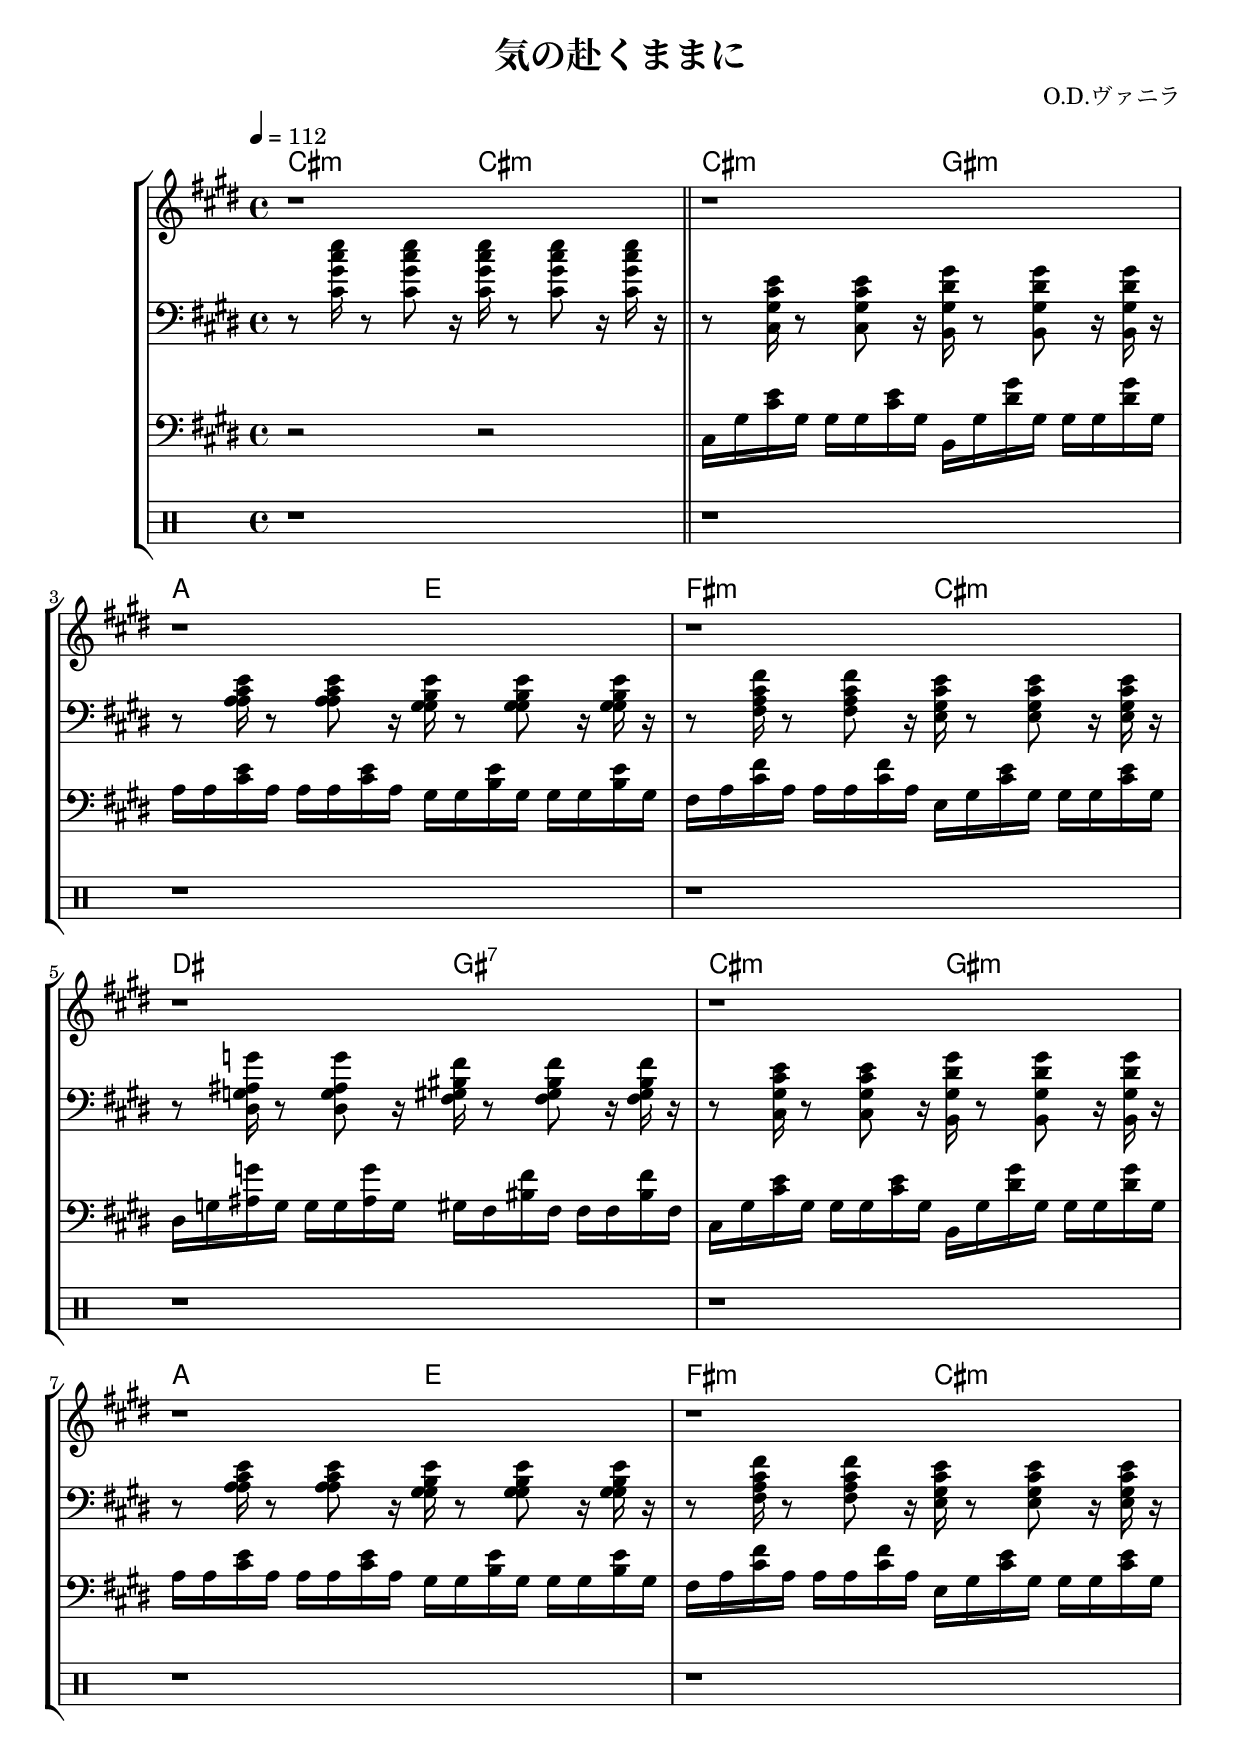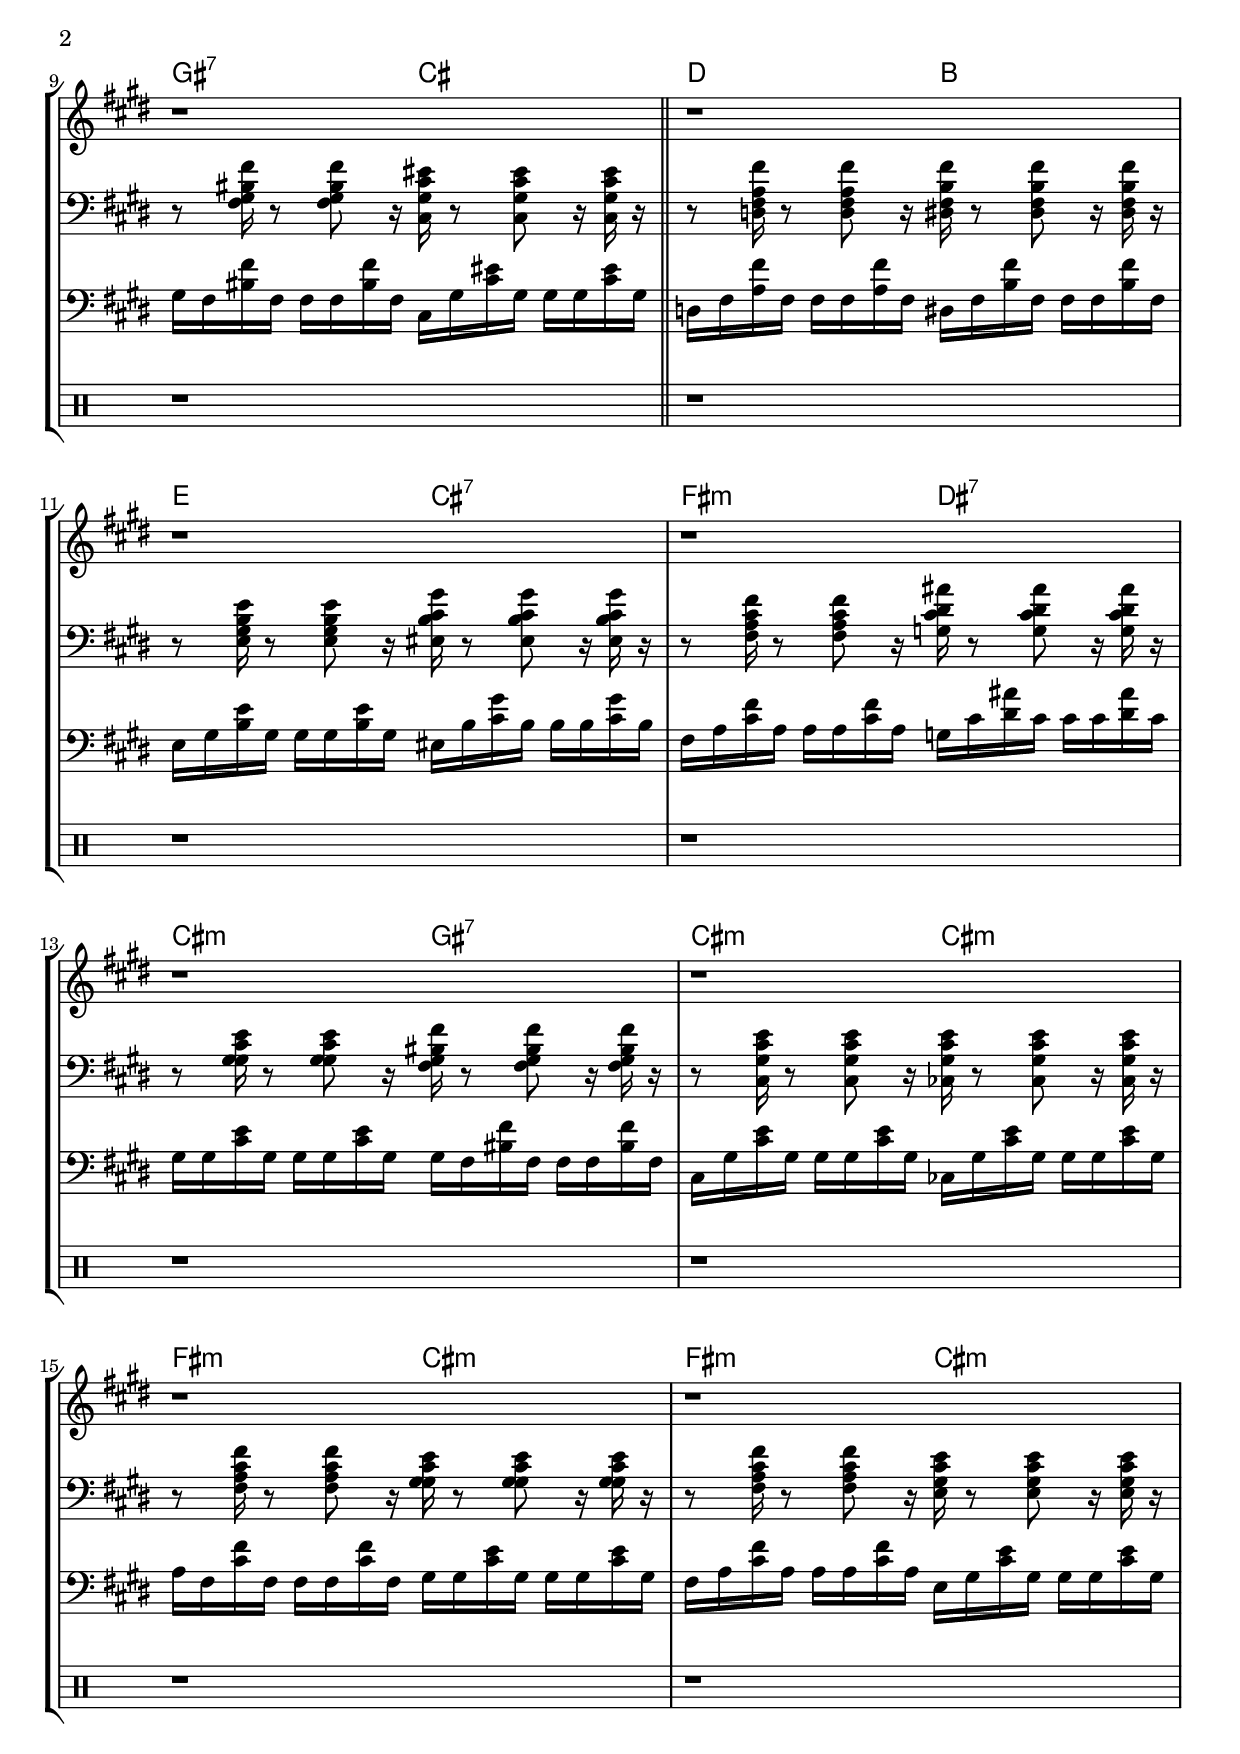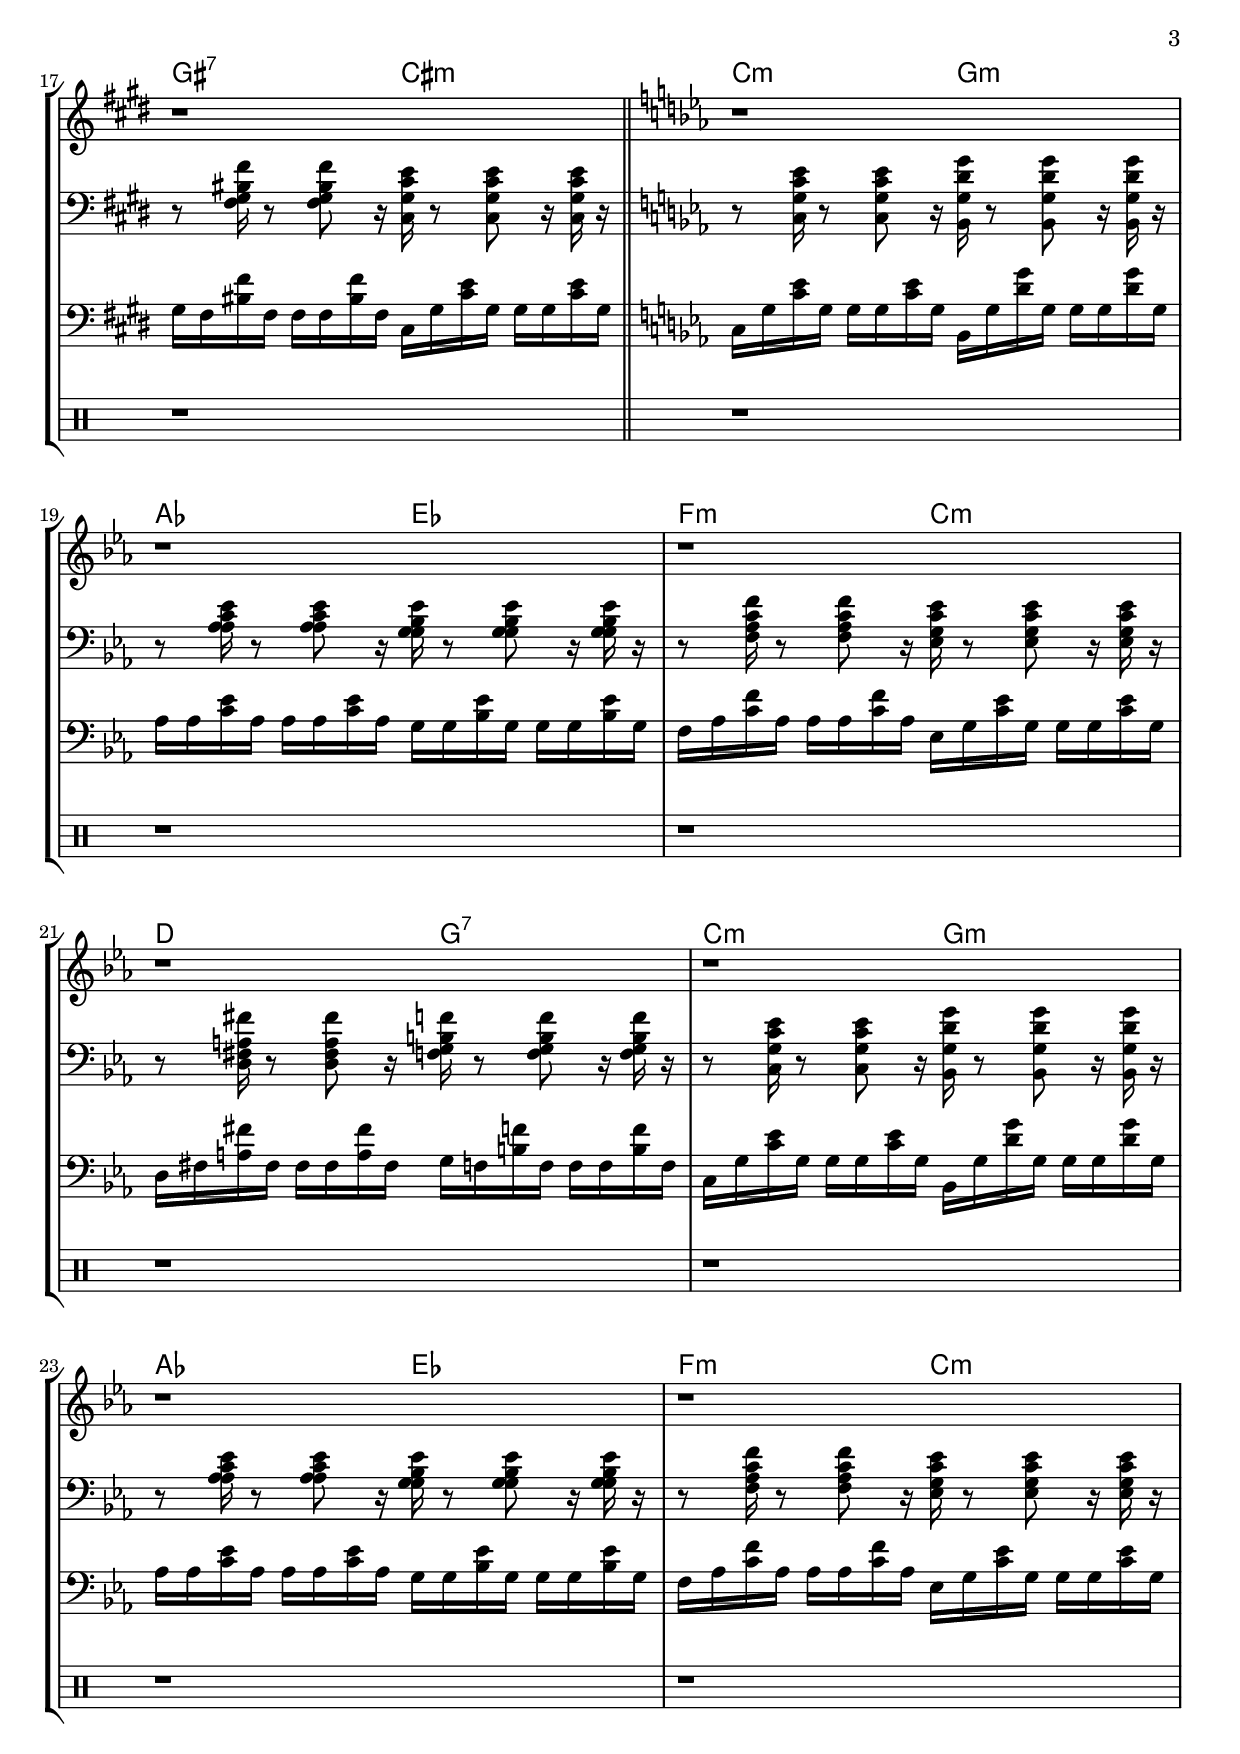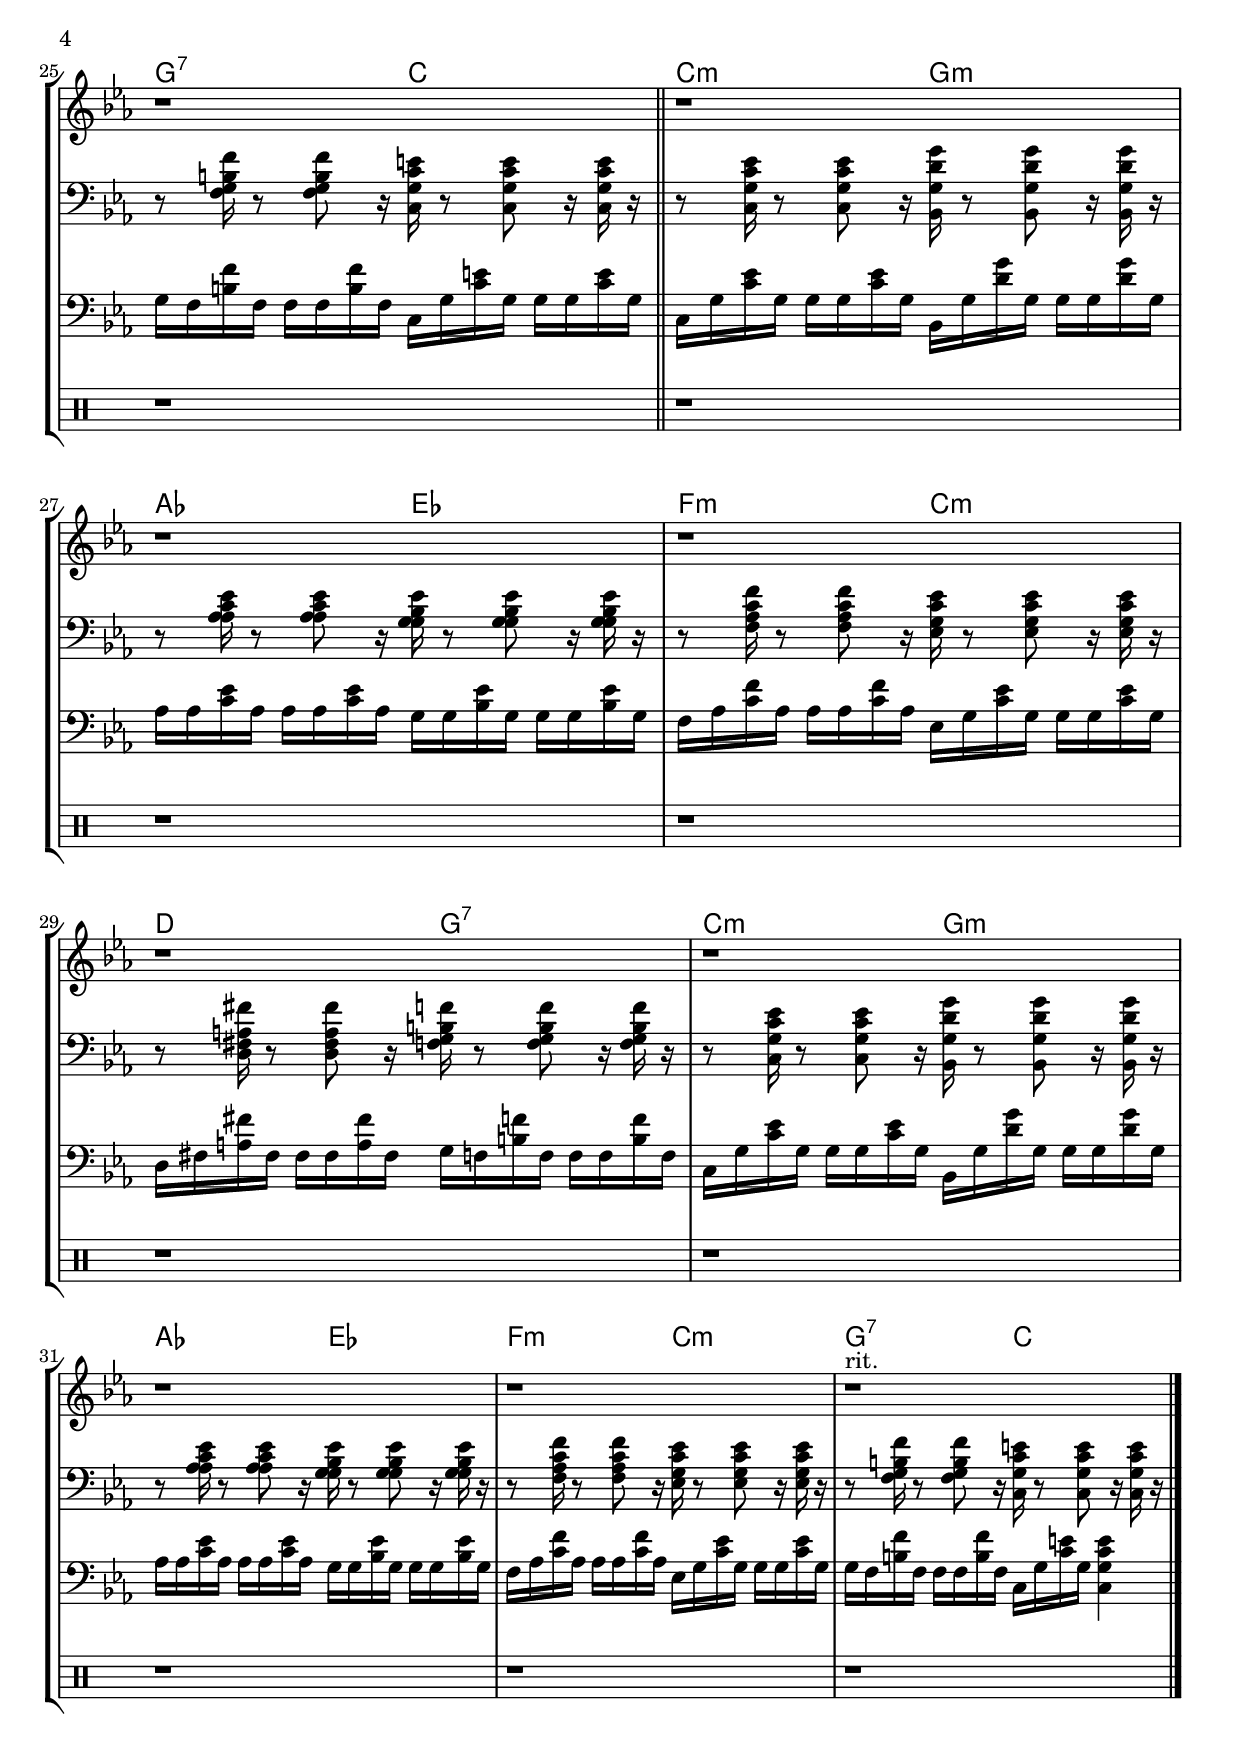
\version "2.12.1"

\header {
	title = \markup {気の赴くままに}
	composer = \markup \center-column {O.D.ヴァニラ}
}

harmony = \chordmode {
	cis2:m cis:m 

	cis:m gis:m a e fis:m cis:m dis gis:7 cis:m gis:m a e fis:m cis:m gis:7 cis 

	d b e cis:7 fis:m dis:7 cis:m gis:7 cis:m cis:m fis:m cis:m fis:m cis:m gis:7 cis:m 

	c:m g:m as es f:m c:m d g:7 c:m g:m as es f:m c:m g:7 c 

	c:m g:m as es f:m c:m d g:7 c:m g:m as es f:m c:m g:7 c 
}

melody = {
	\key e \major
	\tempo 4 = 112
	r1   
	r1 | r1 | r1 | r1 | r1 | r1 | r1 | r1   
	r1 | r1 | r1 | r1 | r1 | r1 | r1 | r1   
	\key es \major
	r1 | r1 | r1 | r1 | r1 | r1 | r1 | r1   
	r1 | r1 | r1 | r1 | r1 | r1 | r1 | r1^"rit." \bar "|."
}

words = \lyricmode {
	
	
	
	
	
}

tempochange = {
	\tempo 4 = 112
	r1 \bar "||"
	\tempo 4 = 112
	r1 | r1 | r1 | r1 | r1 | r1 | r1 | r1 \bar "||"
	\tempo 4 = 112
	r1 | r1 | r1 | r1 | r1 | r1 | r1 | r1 \bar "||"
	\tempo 4 = 112
	r1 | r1 | r1 | r1 | r1 | r1 | r1 | r1 \bar "||"
	\tempo 4 = 112
	r1 | r1 | r1 | r1 | r1 | r1 | r1 | \tempo 4 = 84 r2 \tempo 4 = 74 r2 \bar "|."
}

mainacc = {
	\clef bass
	\set Staff.midiInstrument = #"Kalimba"
	\key e \major
	\tempo 4 = 112
	r8 <cis' gis' cis'' e''>16 r8 <cis' gis' cis'' e''>8 r16
	<cis' gis' cis'' e''>16 r8      <cis' gis' cis'' e''>8 r16 <cis' gis' cis'' e''>16 r16
	\bar "||"

	\set Staff.midiInstrument = #"Kalimba"
	r8 <cis gis cis' e'>16 r8 <cis gis cis' e'>8 r16
	<b, gis dis' gis'>16 r8      <b, gis dis' gis'>8 r16 <b, gis dis' gis'>16 r16
	r8 <a a cis' e'>16 r8 <a a cis' e'>8 r16
	<gis gis b e'>16 r8      <gis gis b e'>8 r16 <gis gis b e'>16 r16
	r8 <fis a cis' fis'>16 r8 <fis a cis' fis'>8 r16
	<e gis cis' e'>16 r8      <e gis cis' e'>8 r16 <e gis cis' e'>16 r16
	r8 <dis g ais g'>16 r8 <dis g ais g'>8 r16
	<gis fis bis fis'>16 r8      <gis fis bis fis'>8 r16 <gis fis bis fis'>16 r16
	r8 <cis gis cis' e'>16 r8 <cis gis cis' e'>8 r16
	<b, gis dis' gis'>16 r8      <b, gis dis' gis'>8 r16 <b, gis dis' gis'>16 r16
	r8 <a a cis' e'>16 r8 <a a cis' e'>8 r16
	<gis gis b e'>16 r8      <gis gis b e'>8 r16 <gis gis b e'>16 r16
	r8 <fis a cis' fis'>16 r8 <fis a cis' fis'>8 r16
	<e gis cis' e'>16 r8      <e gis cis' e'>8 r16 <e gis cis' e'>16 r16
	r8 <gis fis bis fis'>16 r8 <gis fis bis fis'>8 r16
	<cis gis cis' eis'>16 r8      <cis gis cis' eis'>8 r16 <cis gis cis' eis'>16 r16
	\bar "||"

	\set Staff.midiInstrument = #"Kalimba"
	r8 <d fis a fis'>16 r8 <d fis a fis'>8 r16
	<dis fis b fis'>16 r8      <dis fis b fis'>8 r16 <dis fis b fis'>16 r16
	r8 <e gis b e'>16 r8 <e gis b e'>8 r16
	<eis b cis' gis'>16 r8      <eis b cis' gis'>8 r16 <eis b cis' gis'>16 r16
	r8 <fis a cis' fis'>16 r8 <fis a cis' fis'>8 r16
	<g cis' dis' ais'>16 r8      <g cis' dis' ais'>8 r16 <g cis' dis' ais'>16 r16
	r8 <gis gis cis' e'>16 r8 <gis gis cis' e'>8 r16
	<gis fis bis fis'>16 r8      <gis fis bis fis'>8 r16 <gis fis bis fis'>16 r16
	r8 <cis gis cis' e'>16 r8 <cis gis cis' e'>8 r16
	<ces gis cis' e'>16 r8      <ces gis cis' e'>8 r16 <ces gis cis' e'>16 r16
	r8 <a fis cis' fis'>16 r8 <a fis cis' fis'>8 r16
	<gis gis cis' e'>16 r8      <gis gis cis' e'>8 r16 <gis gis cis' e'>16 r16
	r8 <fis a cis' fis'>16 r8 <fis a cis' fis'>8 r16
	<e gis cis' e'>16 r8      <e gis cis' e'>8 r16 <e gis cis' e'>16 r16
	r8 <gis fis bis fis'>16 r8 <gis fis bis fis'>8 r16
	<cis gis cis' e'>16 r8      <cis gis cis' e'>8 r16 <cis gis cis' e'>16 r16
	\bar "||"

	\set Staff.midiInstrument = #"Tinkle Bell"
	\key es \major
	r8 <c g c' es'>16 r8 <c g c' es'>8 r16
	<bes, g d' g'>16 r8      <bes, g d' g'>8 r16 <bes, g d' g'>16 r16
	r8 <as as c' es'>16 r8 <as as c' es'>8 r16
	<g g bes es'>16 r8      <g g bes es'>8 r16 <g g bes es'>16 r16
	r8 <f as c' f'>16 r8 <f as c' f'>8 r16
	<es g c' es'>16 r8      <es g c' es'>8 r16 <es g c' es'>16 r16
	r8 <d fis a fis'>16 r8 <d fis a fis'>8 r16
	<g f b f'>16 r8      <g f b f'>8 r16 <g f b f'>16 r16
	r8 <c g c' es'>16 r8 <c g c' es'>8 r16
	<bes, g d' g'>16 r8      <bes, g d' g'>8 r16 <bes, g d' g'>16 r16
	r8 <as as c' es'>16 r8 <as as c' es'>8 r16
	<g g bes es'>16 r8      <g g bes es'>8 r16 <g g bes es'>16 r16
	r8 <f as c' f'>16 r8 <f as c' f'>8 r16
	<es g c' es'>16 r8      <es g c' es'>8 r16 <es g c' es'>16 r16
	r8 <g f b f'>16 r8 <g f b f'>8 r16
	<c g c' e'>16 r8      <c g c' e'>8 r16 <c g c' e'>16 r16
	\bar "||"

	\set Staff.midiInstrument = #"Kalimba"
	r8 <c g c' es'>16 r8 <c g c' es'>8 r16
	<bes, g d' g'>16 r8      <bes, g d' g'>8 r16 <bes, g d' g'>16 r16
	r8 <as as c' es'>16 r8 <as as c' es'>8 r16
	<g g bes es'>16 r8      <g g bes es'>8 r16 <g g bes es'>16 r16
	r8 <f as c' f'>16 r8 <f as c' f'>8 r16
	<es g c' es'>16 r8      <es g c' es'>8 r16 <es g c' es'>16 r16
	r8 <d fis a fis'>16 r8 <d fis a fis'>8 r16
	<g f b f'>16 r8      <g f b f'>8 r16 <g f b f'>16 r16
	r8 <c g c' es'>16 r8 <c g c' es'>8 r16
	<bes, g d' g'>16 r8      <bes, g d' g'>8 r16 <bes, g d' g'>16 r16
	r8 <as as c' es'>16 r8 <as as c' es'>8 r16
	<g g bes es'>16 r8      <g g bes es'>8 r16 <g g bes es'>16 r16
	r8 <f as c' f'>16 r8 <f as c' f'>8 r16
	<es g c' es'>16 r8      <es g c' es'>8 r16 <es g c' es'>16 r16
	r8 <g f b f'>16 r8 <g f b f'>8 r16
	<c g c' e'>16 r8      <c g c' e'>8 r16 <c g c' e'>16 r16
	\bar "|."
}

subacc = {
	\clef bass
	\set Staff.midiInstrument = #"Acoustic grand"
	\key e \major
	\tempo 4 = 112
	r2
	r2
	\bar "||"

	\set Staff.midiInstrument = #"Acoustic Guitar (steel)"
	cis16 gis <cis' e'> gis gis gis <cis' e'> gis
	b,16 gis <dis' gis'> gis gis gis <dis' gis'> gis
	a16 a <cis' e'> a a a <cis' e'> a
	gis16 gis <b e'> gis gis gis <b e'> gis
	fis16 a <cis' fis'> a a a <cis' fis'> a
	e16 gis <cis' e'> gis gis gis <cis' e'> gis
	dis16 g <ais g'> g g g <ais g'> g
	gis16 fis <bis fis'> fis fis fis <bis fis'> fis
	cis16 gis <cis' e'> gis gis gis <cis' e'> gis
	b,16 gis <dis' gis'> gis gis gis <dis' gis'> gis
	a16 a <cis' e'> a a a <cis' e'> a
	gis16 gis <b e'> gis gis gis <b e'> gis
	fis16 a <cis' fis'> a a a <cis' fis'> a
	e16 gis <cis' e'> gis gis gis <cis' e'> gis
	gis16 fis <bis fis'> fis fis fis <bis fis'> fis
	cis16 gis <cis' eis'> gis gis gis <cis' eis'> gis
	\bar "||"

	\set Staff.midiInstrument = #"Acoustic Guitar (steel)"
	d16 fis <a fis'> fis fis fis <a fis'> fis
	dis16 fis <b fis'> fis fis fis <b fis'> fis
	e16 gis <b e'> gis gis gis <b e'> gis
	eis16 b <cis' gis'> b b b <cis' gis'> b
	fis16 a <cis' fis'> a a a <cis' fis'> a
	g16 cis' <dis' ais'> cis' cis' cis' <dis' ais'> cis'
	gis16 gis <cis' e'> gis gis gis <cis' e'> gis
	gis16 fis <bis fis'> fis fis fis <bis fis'> fis
	cis16 gis <cis' e'> gis gis gis <cis' e'> gis
	ces16 gis <cis' e'> gis gis gis <cis' e'> gis
	a16 fis <cis' fis'> fis fis fis <cis' fis'> fis
	gis16 gis <cis' e'> gis gis gis <cis' e'> gis
	fis16 a <cis' fis'> a a a <cis' fis'> a
	e16 gis <cis' e'> gis gis gis <cis' e'> gis
	gis16 fis <bis fis'> fis fis fis <bis fis'> fis
	cis16 gis <cis' e'> gis gis gis <cis' e'> gis
	\bar "||"

	\set Staff.midiInstrument = #"Bright Acoustic"
	\key es \major
	c16 g <c' es'> g g g <c' es'> g
	bes,16 g <d' g'> g g g <d' g'> g
	as16 as <c' es'> as as as <c' es'> as
	g16 g <bes es'> g g g <bes es'> g
	f16 as <c' f'> as as as <c' f'> as
	es16 g <c' es'> g g g <c' es'> g
	d16 fis <a fis'> fis fis fis <a fis'> fis
	g16 f <b f'> f f f <b f'> f
	c16 g <c' es'> g g g <c' es'> g
	bes,16 g <d' g'> g g g <d' g'> g
	as16 as <c' es'> as as as <c' es'> as
	g16 g <bes es'> g g g <bes es'> g
	f16 as <c' f'> as as as <c' f'> as
	es16 g <c' es'> g g g <c' es'> g
	g16 f <b f'> f f f <b f'> f
	c16 g <c' e'> g g g <c' e'> g
	\bar "||"

	\set Staff.midiInstrument = #"Choir Aahs"
	c16 g <c' es'> g g g <c' es'> g
	bes,16 g <d' g'> g g g <d' g'> g
	as16 as <c' es'> as as as <c' es'> as
	g16 g <bes es'> g g g <bes es'> g
	f16 as <c' f'> as as as <c' f'> as
	es16 g <c' es'> g g g <c' es'> g
	d16 fis <a fis'> fis fis fis <a fis'> fis
	g16 f <b f'> f f f <b f'> f
	c16 g <c' es'> g g g <c' es'> g
	bes,16 g <d' g'> g g g <d' g'> g
	as16 as <c' es'> as as as <c' es'> as
	g16 g <bes es'> g g g <bes es'> g
	f16 as <c' f'> as as as <c' f'> as
	es16 g <c' es'> g g g <c' es'> g
	g16 f <b f'> f f f <b f'> f
	c16 g <c' e'> g <c g c' e'>4
	\bar "|."
}

percA = {
	\drummode {
	r1 \bar "||"
	r1 |r1 |r1 |r1 |r1 |r1 |r1 |r1 \bar "||"
	r1 |r1 |r1 |r1 |r1 |r1 |r1 |r1 \bar "||"
	r1 |r1 |r1 |r1 |r1 |r1 |r1 |r1 \bar "||"
	r1 |r1 |r1 |r1 |r1 |r1 |r1 |r1 \bar "|."
	}
}

percB = {
	\drummode {
	r1 \bar "||"
	r1 |r1 |r1 |r1 |r1 |r1 |r1 |r1 \bar "||"
	r1 |r1 |r1 |r1 |r1 |r1 |r1 |r1 \bar "||"
	r1 |r1 |r1 |r1 |r1 |r1 |r1 |r1 \bar "||"
	r1 |r1 |r1 |r1 |r1 |r1 |r1 |r1 \bar "|."
	}
}

percC = {
	\drummode {
	r1 \bar "||"
	r1 |r1 |r1 |r1 |r1 |r1 |r1 |r1 \bar "||"
	r1 |r1 |r1 |r1 |r1 |r1 |r1 |r1 \bar "||"
	r1 |r1 |r1 |r1 |r1 |r1 |r1 |r1 \bar "||"
	r1 |r1 |r1 |r1 |r1 |r1 |r1 |r1 \bar "|."
	}
}

percD = {
	\drummode {
	r1 \bar "||"
	r1 |r1 |r1 |r1 |r1 |r1 |r1 |r1 \bar "||"
	r1 |r1 |r1 |r1 |r1 |r1 |r1 |r1 \bar "||"
	r1 |r1 |r1 |r1 |r1 |r1 |r1 |r1 \bar "||"
	r1 |r1 |r1 |r1 |r1 |r1 |r1 |r1 \bar "|."
	}
}

percE = {
	\drummode {
	r1 \bar "||"
	r1 |r1 |r1 |r1 |r1 |r1 |r1 |r1 \bar "||"
	r1 |r1 |r1 |r1 |r1 |r1 |r1 |r1 \bar "||"
	r1 |r1 |r1 |r1 |r1 |r1 |r1 |r1 \bar "||"
	r1 |r1 |r1 |r1 |r1 |r1 |r1 |r1 \bar "|."
	}
}

\score {
	<<
		\new StaffGroup <<
			\new ChordNames {\harmony}
			\new Voice = "melody" {\melody}
			\new Lyrics \lyricsto "melody" \words
			\new Staff = "mainacc" {\mainacc}
			\new Staff = "subacc" {\subacc}
			\new DrumStaff <<
				\new DrumVoice {\percA}
				\new DrumVoice {\percB}
				\new DrumVoice {\percC}
				\new DrumVoice {\percD}
				\new DrumVoice {\percE}
			>>
		>>
	>>
	\layout { }
}
